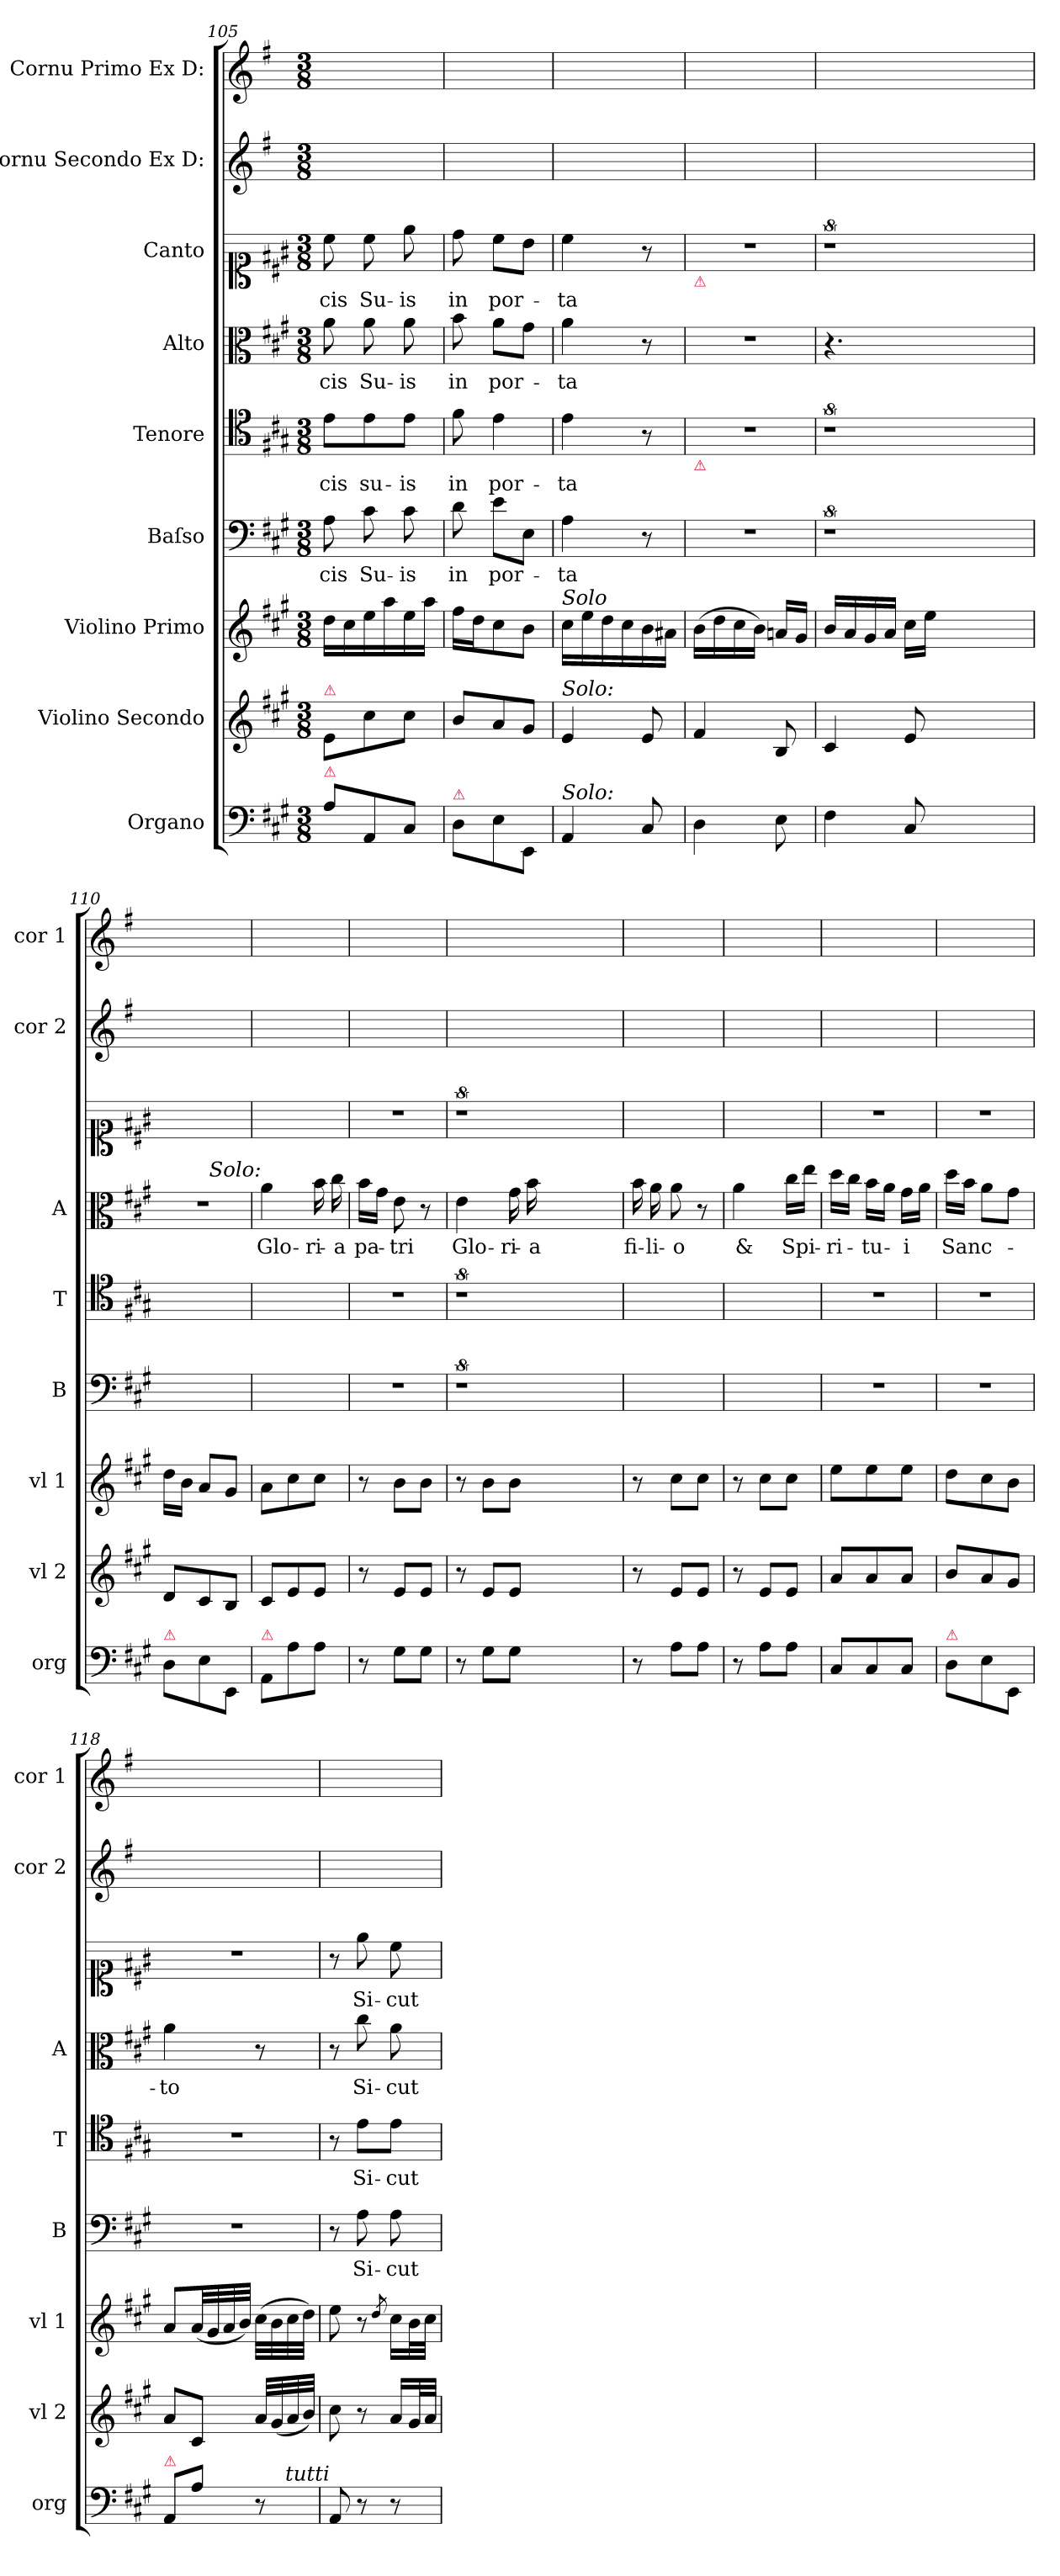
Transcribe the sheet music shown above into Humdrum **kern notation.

**kern	**dynam	**kern	**dynam	**kern	**dynam	**kern	**text	**kern	**text	**kern	**text	**kern	**text	**kern	**kern
*part9	*part9	*part8	*part8	*part7	*part7	*part6	*part6	*part5	*part5	*part4	*part4	*part3	*part3	*part2	*part1
*staff9	*staff9	*staff8	*staff8	*staff7	*staff7	*staff6	*staff6	*staff5	*staff5	*staff4	*staff4	*staff3	*staff3	*staff2	*staff1
*I"Organo	*	*I"Violino Secondo	*	*I"Violino Primo	*	*I"Baſso	*	*I"Tenore	*	*I"Alto	*	*I"Canto	*	*I"Cornu Secondo Ex D:	*I"Cornu Primo Ex D:
*I'org	*	*I'vl 2	*	*I'vl 1	*	*I'B	*	*I'T	*	*I'A	*	*	*	*I'cor 2	*I'cor 1
*clefF4	*	*clefG2	*	*clefG2	*	*clefF4	*	*clefC4	*	*clefC3	*	*clefC1	*	*clefG2	*clefG2
*	*	*	*	*	*	*	*	*	*	*	*	*	*	*ITrd-1c-2	*ITrd-1c-2
*k[f#c#g#]	*	*k[f#c#g#]	*	*k[f#c#g#]	*	*k[f#c#g#]	*	*k[f#c#g#]	*	*k[f#c#g#]	*	*k[f#c#g#]	*	*k[f#c#g#]	*k[f#c#g#]
*A:	*	*A:	*	*A:	*	*A:	*	*A:	*	*A:	*	*A:	*	*A:	*A:
*M3/8	*	*M3/8	*	*M3/8	*	*M3/8	*	*M3/8	*	*M3/8	*	*M3/8	*	*M3/8	*M3/8
=105	=105	=105	=105	=105	=105	=105	=105	=105	=105	=105	=105	=105	=105	=105	=105
!	!	!LO:TX:a:color=crimson:t=⚠	!	!	!	!	!	!	!	!	!	!	!	!	!
!LO:TX:a:color=crimson:t=⚠	!	!	!	!	!	!	!	!	!	!	!	!	!	!	!
8A\L	.	8e/L	.	16dd\LL	.	8A\	-cis	8e\L	-cis	8a\	-cis	8cc#\	-cis	4.ryy	4.ryy
.	.	.	.	16cc#\	.	.	.	.	.	.	.	.	.	.	.
8AA/	.	8cc#\	.	16ee\	.	8c#\	Su-	8e\	su-	8a\	Su-	8cc#\	Su-	.	.
.	.	.	.	16aa\	.	.	.	.	.	.	.	.	.	.	.
8C#/J	.	8cc#\J	.	16ee\	.	8c#\	-is	8e\J	-is	8a\	-is	8ee\	-is	.	.
.	.	.	.	16aa\JJ	.	.	.	.	.	.	.	.	.	.	.
=106	=106	=106	=106	=106	=106	=106	=106	=106	=106	=106	=106	=106	=106	=106	=106
!LO:TX:a:color=crimson:t=⚠	!	!	!	!	!	!	!	!	!	!	!	!	!	!	!
8D\L	.	8b/L	.	16ff#\LL	.	8d\	in	8f#\	in	8b\	in	8dd\	in	4.ryy	4.ryy
.	.	.	.	16dd\J	.	.	.	.	.	.	.	.	.	.	.
8E\	.	8a/	.	8cc#\	.	8e\L	por-	4e\	por-	8a\L	por-	8cc#\L	por-	.	.
8EE/J	.	8g#/J	.	8b\J	.	8E\J	.	.	.	8g#\J	.	8b\J	.	.	.
=107	=107	=107	=107	=107	=107	=107	=107	=107	=107	=107	=107	=107	=107	=107	=107
!	!	!	!	!LO:TX:a:i:t=Solo	!	!	!	!	!	!	!	!	!	!	!
!	!	!LO:TX:a:i:t=Solo&colon;	!	!	!	!	!	!	!	!	!	!	!	!	!
!LO:TX:a:i:t=Solo&colon;	!	!	!	!	!	!	!	!	!	!	!	!	!	!	!
4AA/	.	4e/	.	16cc#\LL	.	4A\	-ta	4e\	-ta	4a\	-ta	4cc#\	-ta	4.ryy	4.ryy
.	.	.	.	16ee\	.	.	.	.	.	.	.	.	.	.	.
.	.	.	.	16dd\	.	.	.	.	.	.	.	.	.	.	.
.	.	.	.	16cc#\	.	.	.	.	.	.	.	.	.	.	.
8C#/	.	8e/	.	16b\	.	8r	.	8r	.	8r	.	8r	.	.	.
.	.	.	.	16a#X\JJ	.	.	.	.	.	.	.	.	.	.	.
=108	=108	=108	=108	=108	=108	=108	=108	=108	=108	=108	=108	=108	=108	=108	=108
!	!	!	!	!	!	!	!	!	!	!	!	!LO:TX:b:color=crimson:t=⚠	!	!	!
!	!	!	!	!	!	!	!	!LO:TX:b:color=crimson:t=⚠	!	!	!	!	!	!	!
4D\	.	4f#/	.	(16b\LL	.	4.r	.	4.r	.	4.r	.	4.r	.	4.ryy	4.ryy
.	.	.	.	16dd\	.	.	.	.	.	.	.	.	.	.	.
.	.	.	.	16cc#\	.	.	.	.	.	.	.	.	.	.	.
.	.	.	.	16b\JJ)	.	.	.	.	.	.	.	.	.	.	.
8E\	.	8B/	.	16an/LL	.	.	.	.	.	.	.	.	.	.	.
.	.	.	.	16g#/JJ	.	.	.	.	.	.	.	.	.	.	.
=109	=109	=109	=109	=109	=109	=109	=109	=109	=109	=109	=109	=109	=109	=109	=109
4F#\	.	4c#/	.	16b/LL	.	8%9r	.	8%9r	.	4.r	.	8%9r	.	4.ryy	4.ryy
.	.	.	.	16a/	.	.	.	.	.	.	.	.	.	.	.
.	.	.	.	16g#/	.	.	.	.	.	.	.	.	.	.	.
.	.	.	.	16a/JJ	.	.	.	.	.	.	.	.	.	.	.
8C#/	.	8e/	.	16cc#\LL	.	.	.	.	.	.	.	.	.	.	.
.	.	.	.	16ee\JJ	.	.	.	.	.	.	.	.	.	.	.
2.ryy	.	2.ryy	.	2.ryy	.	.	.	.	.	2.ryy	.	.	.	2.ryy	2.ryy
=110	=110	=110	=110	=110	=110	=110	=110	=110	=110	=110	=110	=110	=110	=110	=110
!LO:TX:a:color=crimson:t=⚠	!	!	!	!	!	!	!	!	!	!	!	!	!	!	!
8D\L	.	8d/L	.	16dd\LL	.	4.ryy	.	4.ryy	.	4.r	.	4.ryy	.	4.ryy	4.ryy
.	.	.	.	16b\JJ	.	.	.	.	.	.	.	.	.	.	.
8E\	.	8c#/	.	8a/L	.	.	.	.	.	.	.	.	.	.	.
8EE/J	.	8B/J	.	8g#/J	.	.	.	.	.	.	.	.	.	.	.
=111	=111	=111	=111	=111	=111	=111	=111	=111	=111	=111	=111	=111	=111	=111	=111
!	!	!	!	!	!	!	!	!	!	!LO:TX:a:i:rj:t=Solo&colon;	!	!	!	!	!
!LO:TX:a:color=crimson:t=⚠	!	!	!	!	!	!	!	!	!	!	!	!	!	!	!
!	!LO:DY:a	!	!LO:DY:a	!	!LO:DY:a	!	!	!	!	!	!	!	!	!	!
8AA/L	p&colon;	8c#/L	p&colon;	8a\L	p&colon;	4.ryy	.	4.ryy	.	4a\	Glo-	4.ryy	.	4.ryy	4.ryy
8A\	.	8e/	.	8cc#\	.	.	.	.	.	.	.	.	.	.	.
8A\J	.	8e/J	.	8cc#\J	.	.	.	.	.	16b\	-ri-	.	.	.	.
.	.	.	.	.	.	.	.	.	.	16cc#\	-a	.	.	.	.
=112	=112	=112	=112	=112	=112	=112	=112	=112	=112	=112	=112	=112	=112	=112	=112
8r	.	8r	.	8r	.	4.r	.	4.r	.	16b\LL	pa-	4.r	.	4.ryy	4.ryy
.	.	.	.	.	.	.	.	.	.	16g#\JJ	.	.	.	.	.
8G#\L	.	8e/L	.	8b\L	.	.	.	.	.	8e\	-tri	.	.	.	.
8G#\J	.	8e/J	.	8b\J	.	.	.	.	.	8r	.	.	.	.	.
=113	=113	=113	=113	=113	=113	=113	=113	=113	=113	=113	=113	=113	=113	=113	=113
8r	.	8r	.	8r	.	8%9r	.	8%9r	.	4e\	Glo-	8%9r	.	4.ryy	4.ryy
8G#\L	.	8e/L	.	8b\L	.	.	.	.	.	.	.	.	.	.	.
8G#\J	.	8e/J	.	8b\J	.	.	.	.	.	16g#\	-ri-	.	.	.	.
.	.	.	.	.	.	.	.	.	.	16b\	-a	.	.	.	.
2.ryy	.	2.ryy	.	2.ryy	.	.	.	.	.	2.ryy	.	.	.	2.ryy	2.ryy
=114	=114	=114	=114	=114	=114	=114	=114	=114	=114	=114	=114	=114	=114	=114	=114
8r	.	8r	.	8r	.	4.ryy	.	4.ryy	.	16b\	fi-	4.ryy	.	4.ryy	4.ryy
.	.	.	.	.	.	.	.	.	.	16a\	-li-	.	.	.	.
8A\L	.	8e/L	.	8cc#\L	.	.	.	.	.	8a\	-o	.	.	.	.
8A\J	.	8e/J	.	8cc#\J	.	.	.	.	.	8r	.	.	.	.	.
=115	=115	=115	=115	=115	=115	=115	=115	=115	=115	=115	=115	=115	=115	=115	=115
8r	.	8r	.	8r	.	4.ryy	.	4.ryy	.	4a\	&	4.ryy	.	4.ryy	4.ryy
8A\L	.	8e/L	.	8cc#\L	.	.	.	.	.	.	.	.	.	.	.
8A\J	.	8e/J	.	8cc#\J	.	.	.	.	.	16cc#\LL	Spi-	.	.	.	.
.	.	.	.	.	.	.	.	.	.	16ee\JJ	.	.	.	.	.
=116	=116	=116	=116	=116	=116	=116	=116	=116	=116	=116	=116	=116	=116	=116	=116
8C#/L	.	8a/L	.	8ee\L	.	4.r	.	4.r	.	16dd\LL	-ri-	4.r	.	4.ryy	4.ryy
.	.	.	.	.	.	.	.	.	.	16cc#\JJ	.	.	.	.	.
8C#/	.	8a/	.	8ee\	.	.	.	.	.	16b\LL	-tu-	.	.	.	.
.	.	.	.	.	.	.	.	.	.	16a\JJ	.	.	.	.	.
8C#/J	.	8a/J	.	8ee\J	.	.	.	.	.	16g#\LL	-i	.	.	.	.
.	.	.	.	.	.	.	.	.	.	16a\JJ	.	.	.	.	.
=117	=117	=117	=117	=117	=117	=117	=117	=117	=117	=117	=117	=117	=117	=117	=117
!LO:TX:a:color=crimson:t=⚠	!	!	!	!	!	!	!	!	!	!	!	!	!	!	!
8D\L	.	8b/L	.	8dd\L	.	4.r	.	4.r	.	16dd\LL	Sanc-	4.r	.	4.ryy	4.ryy
.	.	.	.	.	.	.	.	.	.	16b\JJ	.	.	.	.	.
8E\	.	8a/	.	8cc#\	.	.	.	.	.	8a\L	.	.	.	.	.
8EE/J	.	8g#/J	.	8b\J	.	.	.	.	.	8g#\J	.	.	.	.	.
=118	=118	=118	=118	=118	=118	=118	=118	=118	=118	=118	=118	=118	=118	=118	=118
!LO:TX:a:color=crimson:t=⚠	!	!	!	!	!	!	!	!	!	!	!	!	!	!	!
!	!	!	!LO:DY:a	!	!LO:DY:a	!	!	!	!	!	!	!	!	!	!
8AA/L	.	8a/L	for&colon;	8a/L	f&colon;	4.r	.	4.r	.	4a\	-to	4.r	.	4.ryy	4.ryy
8A\J	.	8c#/J	.	(32a/LL	.	.	.	.	.	.	.	.	.	.	.
.	.	.	.	32g#/	.	.	.	.	.	.	.	.	.	.	.
.	.	.	.	32a/	.	.	.	.	.	.	.	.	.	.	.
.	.	.	.	32b/JJJ)	.	.	.	.	.	.	.	.	.	.	.
8r	.	32a/LLL	.	(32cc#\LLL	.	.	.	.	.	8r	.	.	.	.	.
.	.	(32g#/	.	32b\	.	.	.	.	.	.	.	.	.	.	.
.	.	32a/	.	32cc#\	.	.	.	.	.	.	.	.	.	.	.
.	.	32b/JJJ)	.	32dd\JJJ)	.	.	.	.	.	.	.	.	.	.	.
=119	=119	=119	=119	=119	=119	=119	=119	=119	=119	=119	=119	=119	=119	=119	=119
!LO:TX:a:i:rj:t=tutti	!	!	!	!	!	!	!	!	!	!	!	!	!	!	!
8AA/	.	8cc#\	.	8ee\	.	8r	.	8r	.	8r	.	8r	.	4.ryy	4.ryy
8r	.	8r	.	8r	.	8A\	Si-	8e\L	Si-	8cc#\	Si-	8ee\	Si-	.	.
.	.	.	.	8qdd/	.	.	.	.	.	.	.	.	.	.	.
8r	.	16a/LL	.	16cc#\LL	.	8A\	-cut	8e\J	-cut	8a\	-cut	8cc#\	-cut	.	.
.	.	32g#/L	.	32b\L	.	.	.	.	.	.	.	.	.	.	.
.	.	32a/JJJ	.	32cc#\JJJ	.	.	.	.	.	.	.	.	.	.	.
=	=	=	=	=	=	=	=	=	=	=	=	=	=	=	=
*-	*-	*-	*-	*-	*-	*-	*-	*-	*-	*-	*-	*-	*-	*-	*-
